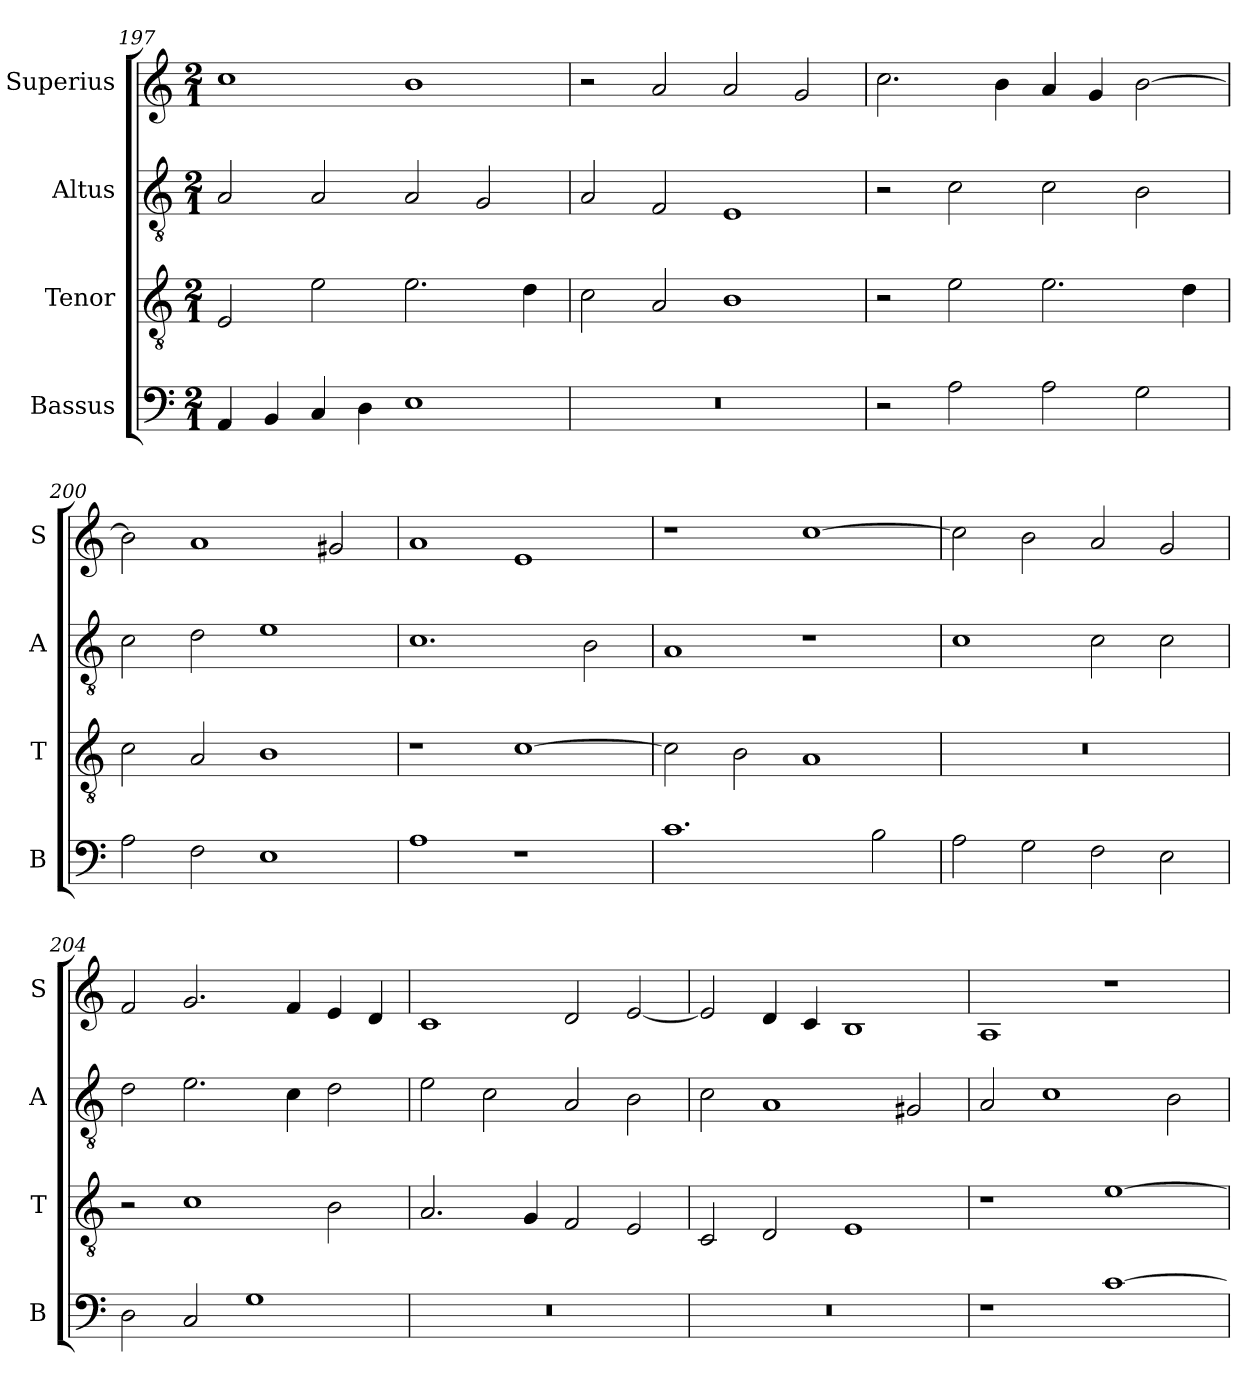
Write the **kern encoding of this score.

**kern	**kern	**kern	**kern
*part4	*part3	*part2	*part1
*staff4	*staff3	*staff2	*staff1
*I"Bassus	*I"Tenor	*I"Altus	*I"Superius
*I'B	*I'T	*I'A	*I'S
*clefF4	*clefGv2	*clefGv2	*clefG2
*k[]	*k[]	*k[]	*k[]
*C:	*C:	*C:	*C:
*M2/1	*M2/1	*M2/1	*M2/1
=197	=197	=197	=197
4AA	2E	2A	1cc
4BB	.	.	.
4C	2e	2A	.
4D	.	.	.
1E	2.e	2A	1b
.	.	2G	.
.	4d	.	.
=198	=198	=198	=198
0r	2c	2A	2r
.	2A	2F	2a
.	1B	1E	2a
.	.	.	2g
=199	=199	=199	=199
2r	2r	2r	2.cc
2A	2e	2c	.
.	.	.	4b
2A	2.e	2c	4a
.	.	.	4g
2G	.	2B	[2b
.	4d	.	.
=200	=200	=200	=200
2A	2c	2c	2b]
2F	2A	2d	1a
1E	1B	1e	.
.	.	.	2g#X
=201	=201	=201	=201
1A	1r	1.c	1a
1r	[1c	.	1e
.	.	2B	.
=202	=202	=202	=202
1.c	2c]	1A	1r
.	2B	.	.
.	1A	1r	[1cc
2B	.	.	.
=203	=203	=203	=203
2A	0r	1c	2cc]
2G	.	.	2b
2F	.	2c	2a
2E	.	2c	2g
=204	=204	=204	=204
2D	2r	2d	2f
2C	1c	2.e	2.g
1G	.	.	.
.	.	4c	4f
.	2B	2d	4e
.	.	.	4d
=205	=205	=205	=205
0r	2.A	2e	1c
.	.	2c	.
.	4G	.	.
.	2F	2A	2d
.	2E	2B	[2e
=206	=206	=206	=206
0r	2C	2c	2e]
.	2D	1A	4d
.	.	.	4c
.	1E	.	1B
.	.	2G#X	.
=207	=207	=207	=207
1r	1r	2A	1A
.	.	1c	.
[1c	[1e	.	1r
.	.	2B	.
=	=	=	=
*-	*-	*-	*-
